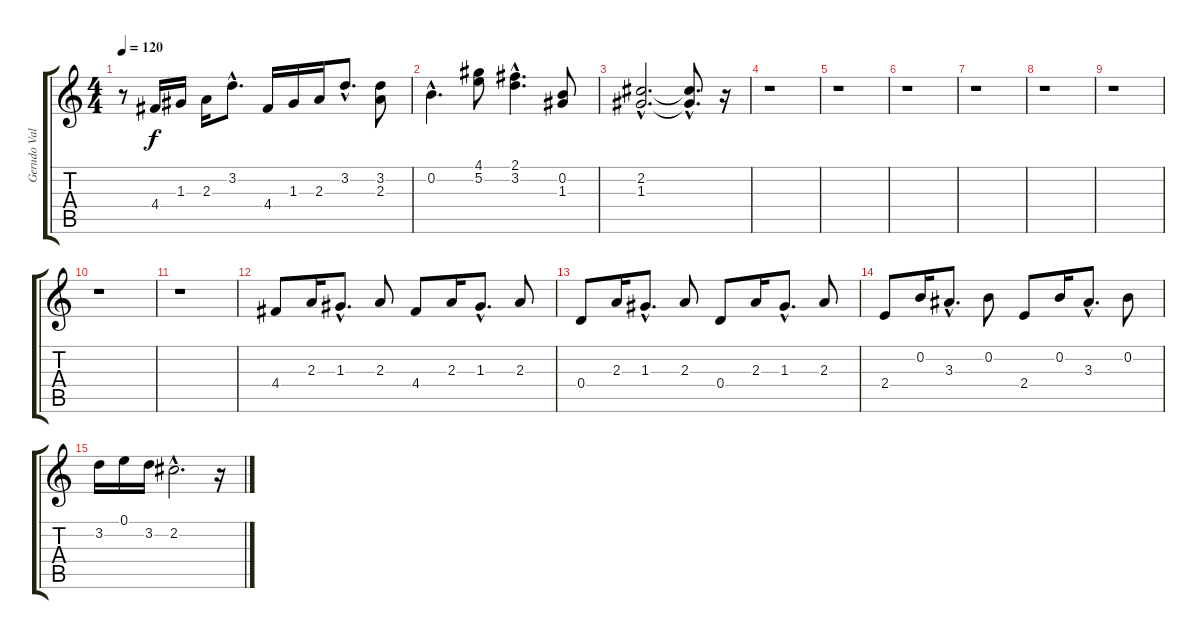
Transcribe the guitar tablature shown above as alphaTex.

\track ("Gerudo Valley" "Gerudo Val") {instrument acousticguitarnylon}
\staff {score tabs}
\tuning (E4 B3 G3 D3 A2 E2) {hide}
\ts (4 4)
\tempo 120
\clef g2
\ks c
r.8{dy f} 4.4.16 1.3.16 2.3.16 3.2{hac}.8{d} 4.4.16 1.3.16 2.3.16 3.2{hac}.8{d} (3.2 2.3).8 |
0.2{hac}.4{d} (4.1 5.2).8 (2.1{hac} 3.2{hac}).4{d} (0.2 1.3).8 |
(2.2{hac} 1.3{hac}).2{d} (2.2{hac t} 1.3{hac t}).8{d} r.16 |
r.1 |
r.1 |
r.1 |
r.1 |
r.1 |
r.1 |
r.1 |
r.1 |
4.4.8 2.3.16 1.3{hac}.8{d} 2.3.8 4.4.8 2.3.16 1.3{hac}.8{d} 2.3.8 |
0.4.8 2.3.16 1.3{hac}.8{d} 2.3.8 0.4.8 2.3.16 1.3{hac}.8{d} 2.3.8 |
2.4.8 0.2.16 3.3{hac}.8{d} 0.2.8 2.4.8 0.2.16 3.3{hac}.8{d} 0.2.8 |
3.2.16 0.1.16 3.2.16 2.2{hac}.2{d} r.16
